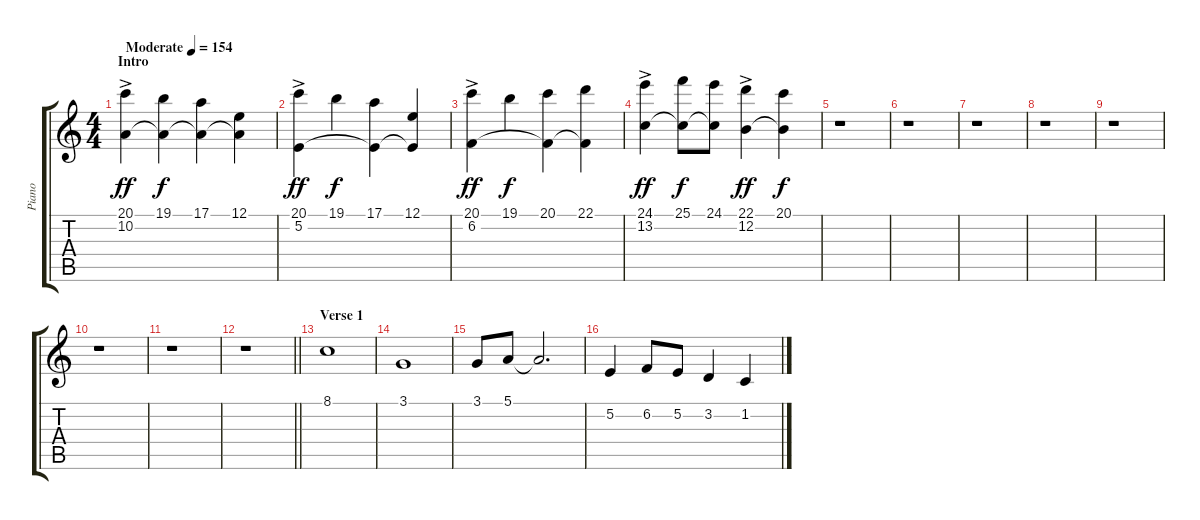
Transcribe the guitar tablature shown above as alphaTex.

\track ("Piano" "Piano") {instrument brightacousticpiano}
\staff {score tabs}
\tuning (E4 B3 G3 D3 A2 E2) {hide}
\ts (4 4)
\section ("" "Intro")
\tempo (154 "Moderate")
\clef g2
\ks c
(20.1{ac} 10.2).4{dy ff instrument brightacousticpiano} (19.1 10.2{t}).4{dy f} (17.1 10.2{t}).4 (12.1 10.2{t}).4 |
(20.1{ac} 5.2).4{dy ff} 19.1.4{dy f} (17.1 5.2{t}).4 (12.1 5.2{t}).4 |
(20.1{ac} 6.2).4{dy ff} 19.1.4{dy f} (20.1 6.2{t}).4 (22.1 6.2{t}).4 |
(24.1{ac} 13.2).4{dy ff} (25.1 13.2{t}).8{dy f} (24.1 13.2{t}).8 (22.1{ac} 12.2).4{dy ff} (20.1 12.2{t}).4{dy f} |
r.1 |
r.1 |
r.1 |
r.1 |
r.1 |
r.1 |
r.1 |
\barLineRight lightlight
r.1 |
\section ("" "Verse 1")
8.1.1 |
3.1.1 |
3.1.8 5.1.8 5.1{t}.2{d} |
5.2.4 6.2.8 5.2.8 3.2.4 1.2.4
